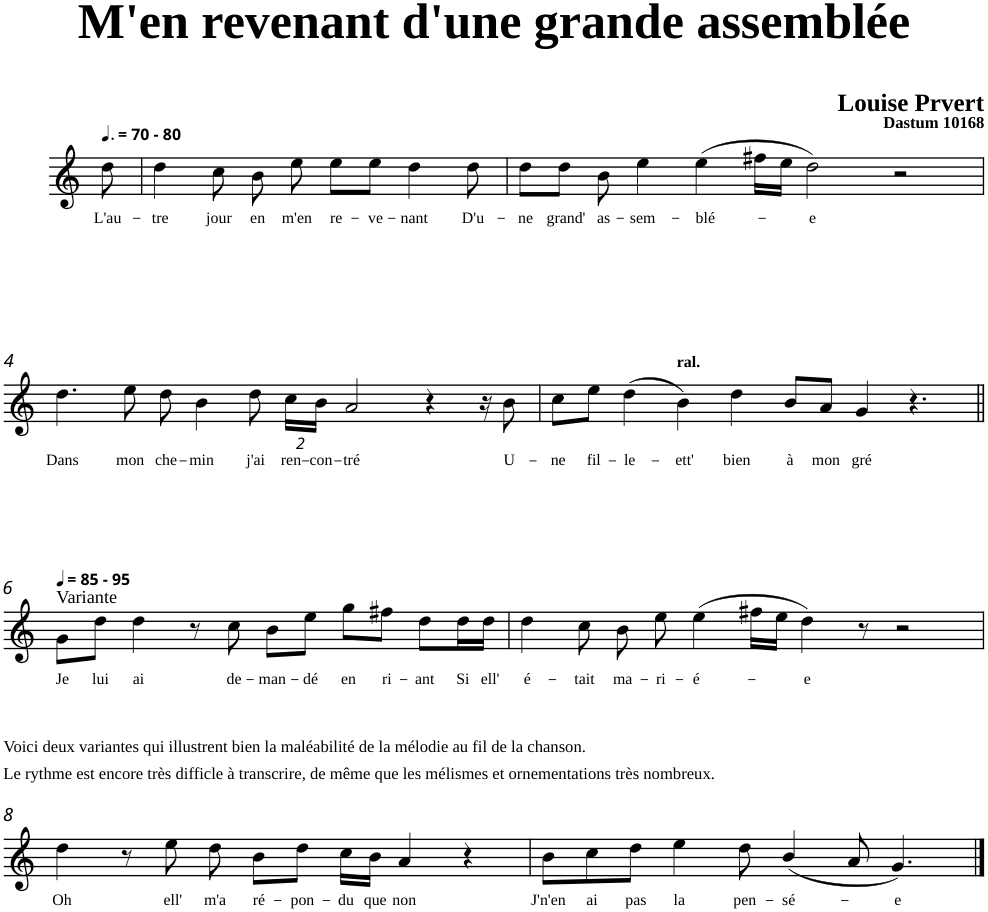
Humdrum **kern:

**kern	**text
*part1	*part1
*staff1	*staff1
*clefG2	*
*k[]	*
=1	=1
!LO:TX:a:B:t=- 80	!
!	!LO:LY:b
8dd\	L'au-
=2	=2
!	!LO:LY:b
4dd\	-tre
!	!LO:LY:b
8cc\	jour
!	!LO:LY:b
8b\	en
!	!LO:LY:b
8ee\	m'en
!	!LO:LY:b
8ee\L	re-
!	!LO:LY:b
8ee\J	-ve-
!	!LO:LY:b
[8dd\	-nant
8ryy	.
!	!LO:LY:b
8dd\	D'u-
=3	=3
!	!LO:LY:b
8dd\L	-ne
8dd\]	.
!	!LO:LY:b
8dd\J	grand'
!	!LO:LY:b
8b\	as-
!	!LO:LY:b
4ee\	-sem-
!	!LO:LY:b
(>4ee\	-blé-
16ff#X\LL	.
16ee\JJ	.
!	!LO:LY:b
2dd\)	-e
2r	.
!!LO:LB:g=z
=4	=4
!	!LO:LY:b
4.dd\	Dans
!	!LO:LY:b
8ee\	mon
!	!LO:LY:b
8dd\	che-
!	!LO:LY:b
4b\	-min
!	!LO:LY:b
8dd\	j'ai
*Xbrackettup	*
!	!LO:LY:b
32%3cc\LL	ren-
!	!LO:LY:b
32%3b\JJ	-con-
!	!LO:LY:b
2a/	-tré
4r	.
16r	.
!	!LO:LY:b
8b\	U-
=5	=5
!	!LO:LY:b
8cc\L	-ne
!	!LO:LY:b
8ee\J	fil-
!	!LO:LY:b
(>4dd\	-le-
!LO:TX:a:B:t=ral.	!
!	!LO:LY:b
4b\)	-ett'
!	!LO:LY:b
4dd\	bien
!	!LO:LY:b
8b/L	à
!	!LO:LY:b
8a/J	mon
!	!LO:LY:b
4g/	gré
4.r	.
!!LO:LB:g=z
=6||	=6||
*MM85	*
!LO:TX:a:B:t=- 95	!
!LO:TX:a:t=Variante	!
!	!LO:LY:b
8g\L	Je
!	!LO:LY:b
8dd\J	lui
!	!LO:LY:b
4dd\	ai
8r	.
!	!LO:LY:b
8cc\	de-
!	!LO:LY:b
8b\L	-man-
!	!LO:LY:b
8ee\J	-dé
!	!LO:LY:b
8gg\L	en
!	!LO:LY:b
8ff#X\J	ri-
!	!LO:LY:b
8dd\L	-ant
!	!LO:LY:b
16dd\L	Si
!	!LO:LY:b
16dd\JJ	ell'
=7	=7
!	!LO:LY:b
4dd\	é-
!	!LO:LY:b
8cc\	-tait
!	!LO:LY:b
8b\	ma-
!	!LO:LY:b
8ee\	-ri-
!	!LO:LY:b
(>4ee\	-é-
16ff#X\LL	.
16ee\JJ	.
!	!LO:LY:b
4dd\)	-e
8r	.
2r	.
!!LO:LB:g=z
=8	=8
!	!LO:LY:b
4dd\	Oh
8r	.
!	!LO:LY:b
8ee\	ell'
!	!LO:LY:b
8dd\	m'a
!	!LO:LY:b
8b\L	ré-
!	!LO:LY:b
8dd\J	-pon-
!	!LO:LY:b
16cc\LL	-du
!	!LO:LY:b
16b\JJ	que
!	!LO:LY:b
4a/	non
4r	.
=9	=9
!	!LO:LY:b
8b\L	J'n'en
!	!LO:LY:b
8cc\	ai
!	!LO:LY:b
8dd\J	pas
!	!LO:LY:b
4ee\	la
!	!LO:LY:b
8dd\	pen-
!	!LO:LY:b
(<4b/	-sé-
8a/	.
!	!LO:LY:b
4.g/)	-e
==	==
*-	*-
